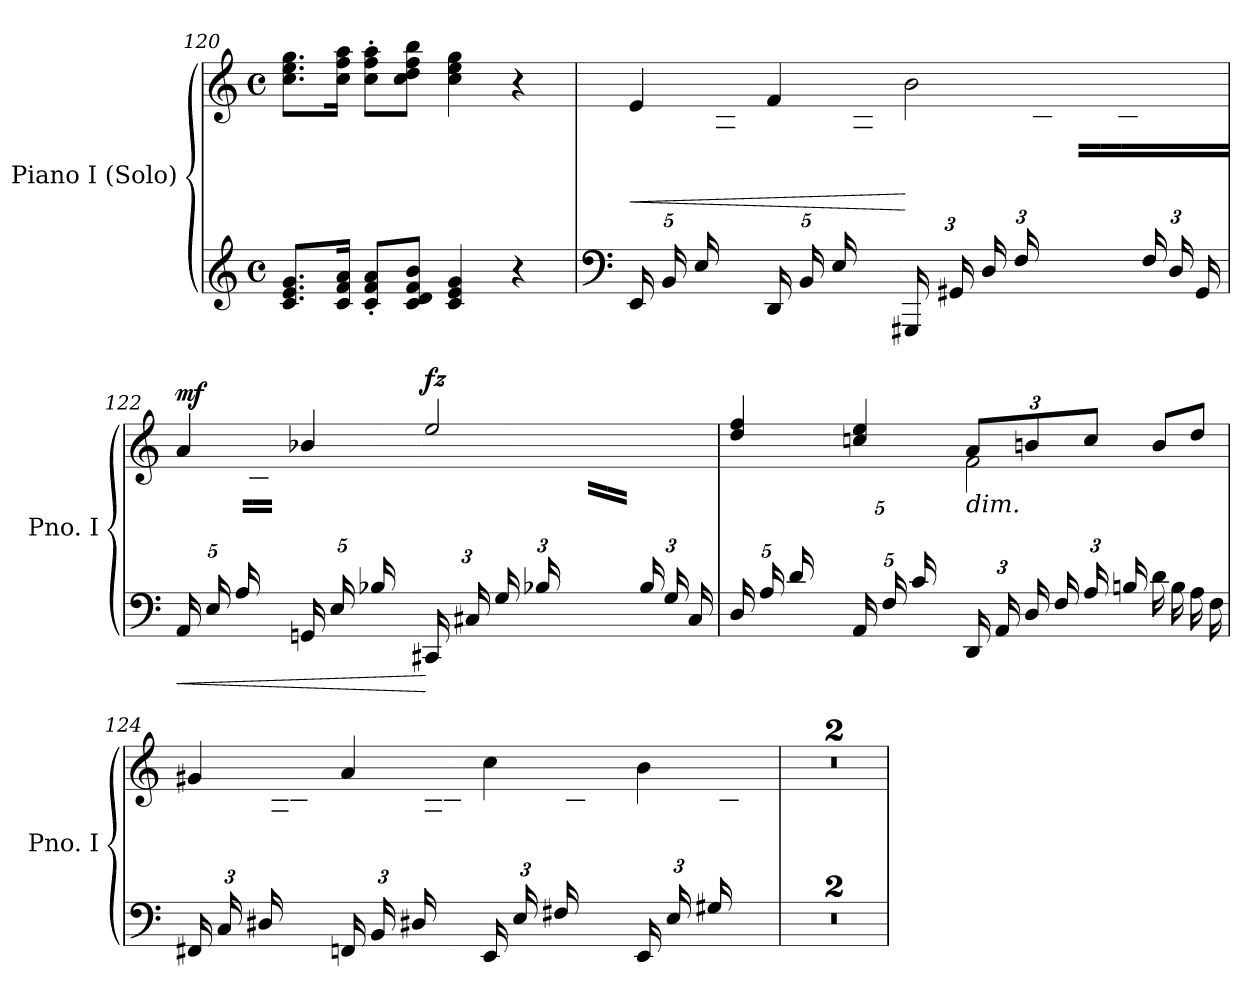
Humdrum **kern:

**kern	**kern	**dynam
*part1	*part1	*part1
*staff2	*staff1	*staff1/2
*I"Piano I (Solo)	*	*
*I'Pno. I	*	*
!!LO:LB:g=z
*clefG2	*clefG2	*
*k[]	*k[]	*
*M4/4	*M4/4	*
*met(c)	*met(c)	*
=120	=120	=120
8.c/ 8.e/ 8.g/L	8.cc\ 8.ee\ 8.gg\L	.
16c/ 16f/ 16a/Jk	16cc\ 16ff\ 16aa\Jk	.
8c/' 8f/' 8a/'L	8cc\' 8ff\' 8aa\'L	.
8c/ 8d/ 8f/ 8b/J	8cc\ 8dd\ 8ff\ 8bb\J	.
4c/ 4e/ 4g/	4cc\ 4ee\ 4gg\	.
4r	4r	.
=121	=121	=121
*clefF4	*	*
*Xbrackettup	*	*
!	!	!LO:HP:b
*	*^	*
20EE/LL	4e/	10.ryy	<
20BB/	.	.	.
20E/	.	.	.
10ryy	.	20G#X\	.
.	.	20d\JJ	.
20DD/LL	4f/	10.ryy	.
20BB/	.	.	.
20E/	.	.	.
10ryy	.	20A\	.
.	.	20d\JJ	.
24GGG#X/LL	2b\	6ryy	[
24GG#X/	.	.	.
24D/	.	.	.
24F/	.	.	.
24%5ryy	.	24B\	.
.	.	24d\JJ	.
*	*	*Xbrackettup	*
.	.	24f\LL	.
.	.	24d\	.
.	.	24B\	.
24F/	.	8ryy	.
24D/	.	.	.
24GG#/JJ	.	.	.
!!LO:LB:g=z	!!
=122	=122	=122	=122
!	!	!	!LO:HP:b=2
!	!	!	!LO:HP:n=1:b
!	!	!	!LO:DY:n=1:a
20AA/LL	4a/	10.ryy	< < mf
20E/	.	.	.
20A/	.	.	.
10ryy	.	20c#X\	.
.	.	20gn\JJ	.
20GGn/LL	4b-X/	10.ryy	.
20E/	.	.	.
20B-X/	.	.	.
10ryy	.	20d\	.
.	.	20g\JJ	.
!	!	!	!LO:DY:n=2:a
24CC#X/LL	2ee/	6ryy	[ [ fz
24C#X/	.	.	.
24G/	.	.	.
24B-X/	.	.	.
24%5ryy	.	24e\	.
.	.	24g\JJ	.
.	.	24b-\LL	.
.	.	24g\	.
.	.	24e\	.
24B-/	.	8ryy	.
24G/	.	.	.
24C#/JJ	.	.	.
=123	=123	=123	=123
*	*	*^	*
20D/LL	4dd/ 4ff/	2ryy	10.ryy	.
20A/	.	.	.	.
20d/	.	.	.	.
10ryy	.	.	20f\	.
.	.	.	20a\JJ	.
20AA/LL	4ccn/ 4ee/	.	10.ryy	.
20F/	.	.	.	.
20c/	.	.	.	.
10ryy	.	.	20f\	.
.	.	.	20a\JJ	.
!	!LO:TX:b:i:t=dim.	!	!	!
24DD/LL	12a/L	2f\	2ryy	.
24AA/	.	.	.	.
24D/	12bn/	.	.	.
24F/	.	.	.	.
24A/	12cc/J	.	.	.
24Bn/JJ	.	.	.	.
16d\LL	8b/L	.	.	.
16B\	.	.	.	.
16A\	8dd/J	.	.	.
16F\JJ	.	.	.	.
*	*	*v	*v	*
!!LO:LB:g=z
=124	=124	=124	=124
24FF#X/LL	4g#X/	8ryy	.
24C/	.	.	.
24D#X/	.	.	.
8ryy	.	24G#X\	.
.	.	24c\	.
.	.	24d#X\JJ	.
24FFn/LL	4a/	8ryy	.
24BB/	.	.	.
24D#X/	.	.	.
8ryy	.	24A\	.
.	.	24B\	.
.	.	24d#\JJ	.
24EE/LL	4cc\	8ryy	.
24E/	.	.	.
24F#X/	.	.	.
8ryy	.	24c\	.
.	.	24d#\	.
.	.	24f#X\JJ	.
24EE/LL	4b\	8ryy	.
24E/	.	.	.
24G#X/	.	.	.
8ryy	.	24B\	.
.	.	24e\	.
.	.	24g#\JJ	.
*	*v	*v	*
=125	=125	=125
1r	1r	.
=126	=126	=126
1r	1r	.
=	=	=
*-	*-	*-
